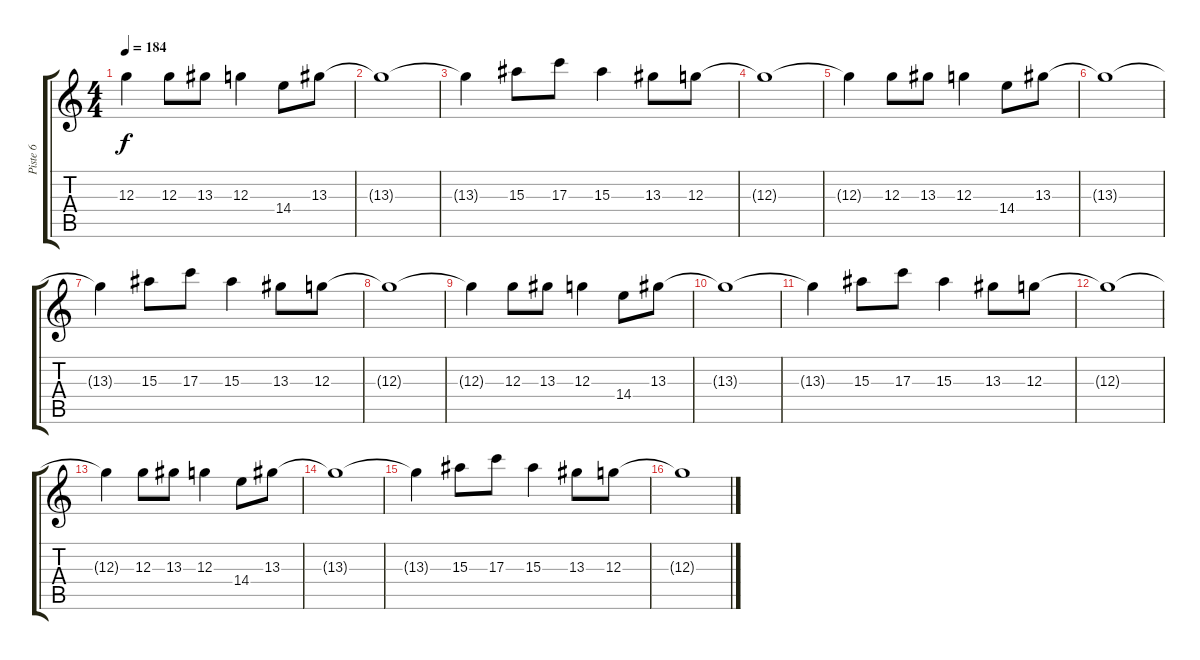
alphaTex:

\track ("Piste 6" "Piste 6") {instrument distortionguitar}
\staff {score tabs}
\tuning (E4 B3 G3 D3 A2 E2) {hide}
\ts (4 4)
\tempo 184
\clef g2
\ks c
12.3{t}.4{dy f} 12.3.8 13.3.8 12.3.4 14.4.8 13.3.8 |
13.3{t}.1 |
13.3{t}.4 15.3.8 17.3.8 15.3.4 13.3.8 12.3.8 |
12.3{t}.1 |
12.3{t}.4 12.3.8 13.3.8 12.3.4 14.4.8 13.3.8 |
13.3{t}.1 |
13.3{t}.4 15.3.8 17.3.8 15.3.4 13.3.8 12.3.8 |
12.3{t}.1 |
12.3{t}.4 12.3.8 13.3.8 12.3.4 14.4.8 13.3.8 |
13.3{t}.1 |
13.3{t}.4 15.3.8 17.3.8 15.3.4 13.3.8 12.3.8 |
12.3{t}.1 |
12.3{t}.4 12.3.8 13.3.8 12.3.4 14.4.8 13.3.8 |
13.3{t}.1 |
13.3{t}.4 15.3.8 17.3.8 15.3.4 13.3.8 12.3.8 |
12.3{t}.1
